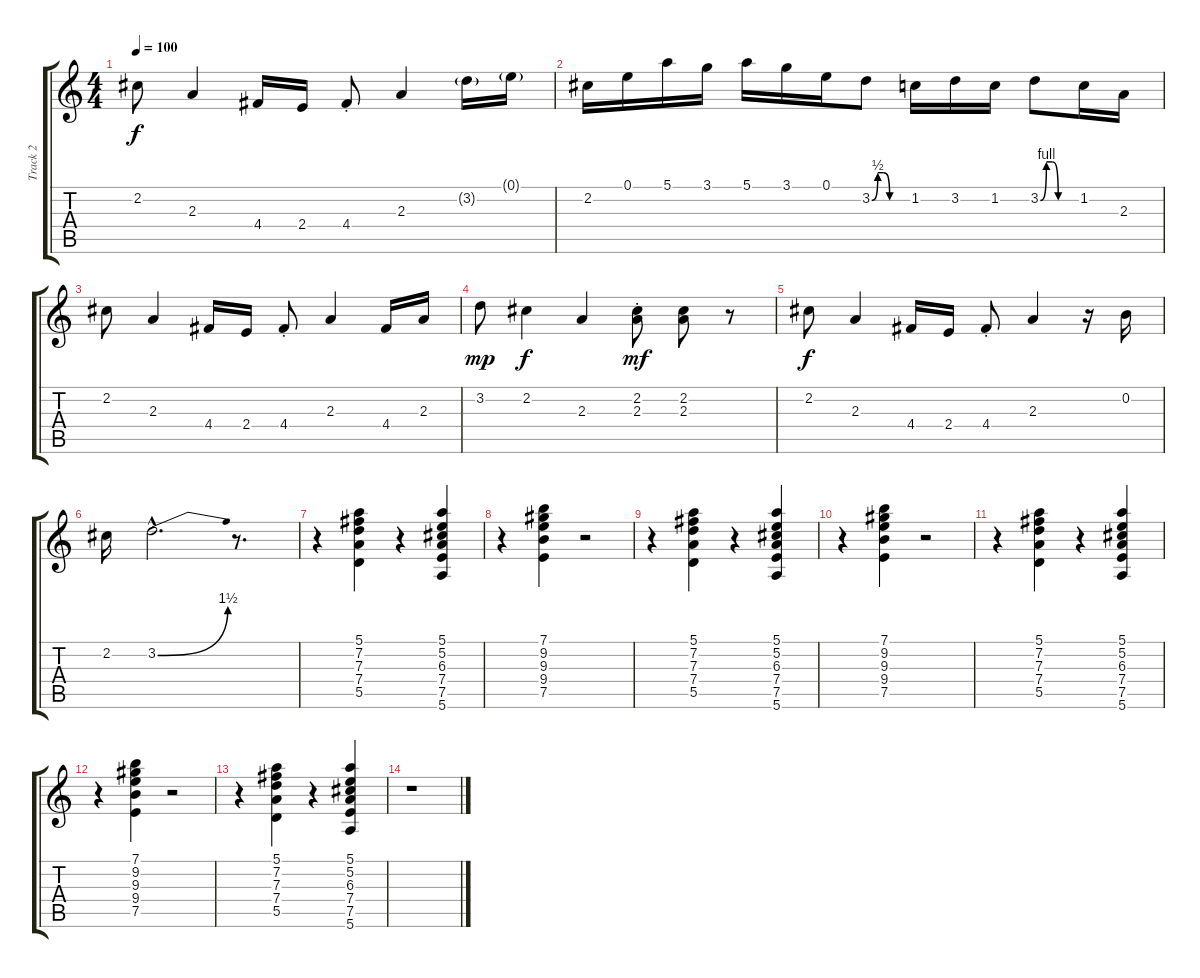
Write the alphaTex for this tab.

\track ("Track 2" "Track 2") {instrument electricguitarclean}
\staff {score tabs}
\tuning (E4 B3 G3 D3 A2 E2) {hide}
\ts (4 4)
\tempo 100
\clef g2
\ks c
2.2.8{dy f} 2.3.4 4.4.16 2.4.16 4.4{st}.8 2.3.4 3.2{g}.16 0.1{g}.16 |
2.2.16 0.1.16 5.1.16 3.1.16 5.1.16 3.1.16 0.1.16 3.2{be (custom 0 0 10 2 20 2 30 0 60 0)}.8 1.2.16 3.2.16 1.2.16 3.2{be (custom 0 0 10 4 20 4 30 0 60 0)}.8 1.2.16 2.3.16 |
2.2.8 2.3.4 4.4.16 2.4.16 4.4{st}.8 2.3.4 4.4.16 2.3.16 |
3.2.8{dy mp} 2.2.4{dy f} 2.3.4 (2.2{st} 2.3{st}).8{dy mf} (2.2 2.3).8 r.8 |
2.2.8{dy f} 2.3.4 4.4.16 2.4.16 4.4{st}.8 2.3.4 r.16 0.2.16 |
2.2.16 3.2{be (bend 0 0 60 6) hac}.2{d} r.8{d} |
r.4{volume 12 instrument electricguitarclean} (5.1 7.2 7.3 7.4 5.5).4 r.4 (5.1 5.2 6.3 7.4 7.5 5.6).4 |
r.4 (7.1 9.2 9.3 9.4 7.5).4 r.2 |
r.4 (5.1 7.2 7.3 7.4 5.5).4 r.4 (5.1 5.2 6.3 7.4 7.5 5.6).4 |
r.4 (7.1 9.2 9.3 9.4 7.5).4 r.2 |
r.4 (5.1 7.2 7.3 7.4 5.5).4 r.4 (5.1 5.2 6.3 7.4 7.5 5.6).4 |
r.4 (7.1 9.2 9.3 9.4 7.5).4 r.2 |
r.4 (5.1 7.2 7.3 7.4 5.5).4 r.4 (5.1 5.2 6.3 7.4 7.5 5.6).4 |
r.1
